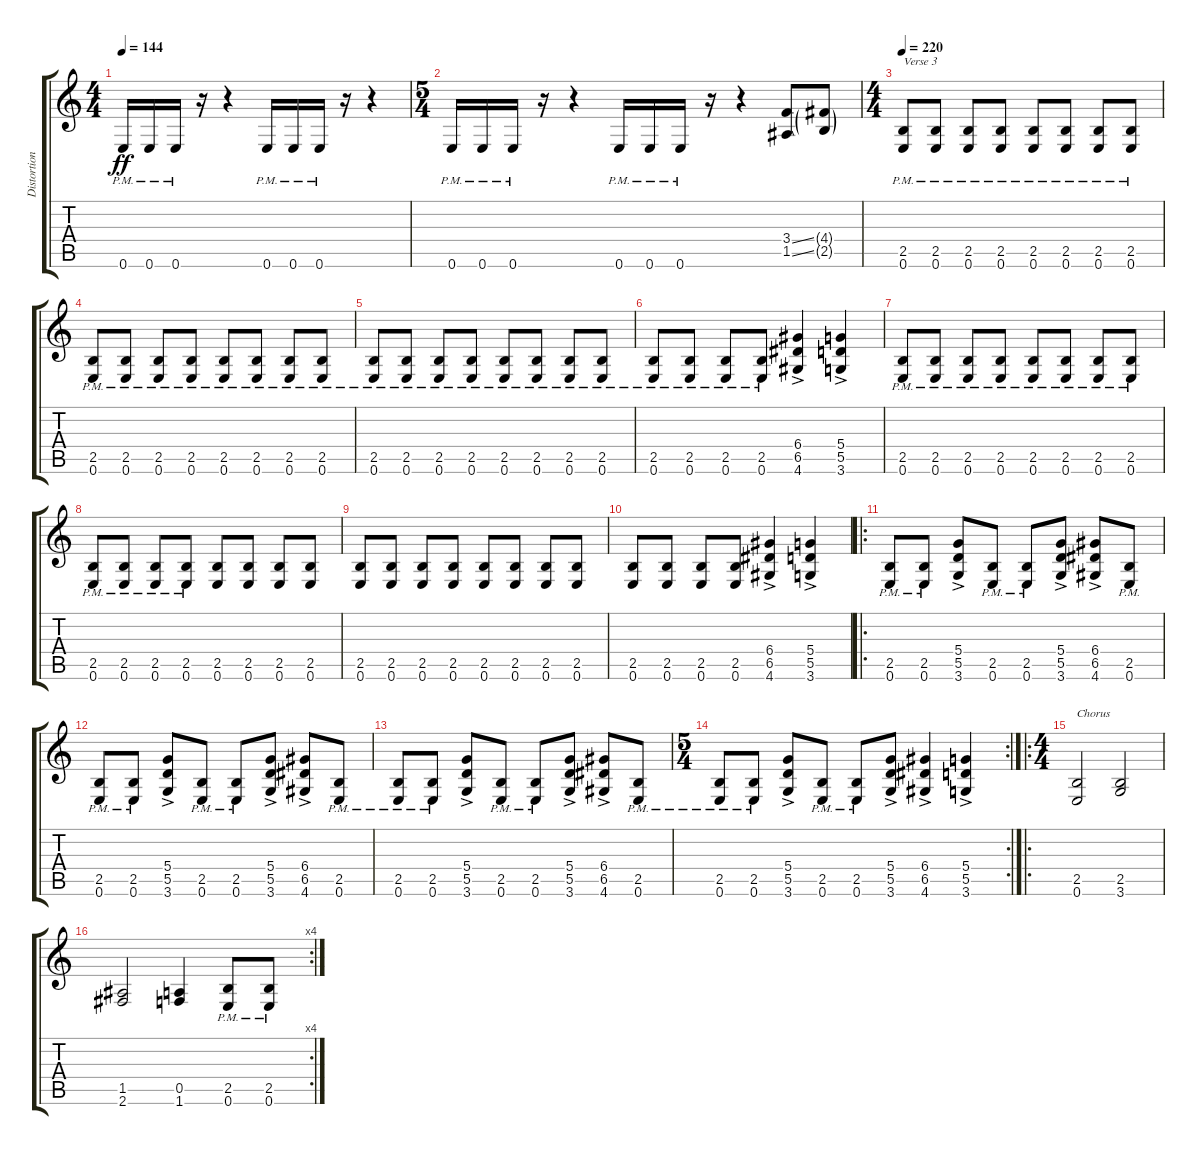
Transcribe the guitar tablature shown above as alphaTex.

\track ("Distortion Guitar 2" "Distortion") {instrument distortionguitar}
\staff {score tabs}
\tuning (E4 B3 G3 D3 A2 E2) {hide}
\ts (4 4)
\tempo 144
\clef g2
\ks c
0.6{pm}.16{dy ff} 0.6{pm}.16 0.6{pm}.16 r.16 r.4 0.6{pm}.16 0.6{pm}.16 0.6{pm}.16 r.16 r.4 |
\ts (5 4)
0.6{pm}.16 0.6{pm}.16 0.6{pm}.16 r.16 r.4 0.6{pm}.16 0.6{pm}.16 0.6{pm}.16 r.16 r.4 (3.4{ss} 1.5{ss}).8 (4.4{g} 2.5{g}).8 |
\ts (4 4)
\tempo 220
(2.5{pm} 0.6{pm}).8{txt "Verse 3"} (2.5{pm} 0.6{pm}).8 (2.5{pm} 0.6{pm}).8 (2.5{pm} 0.6{pm}).8 (2.5{pm} 0.6{pm}).8 (2.5{pm} 0.6{pm}).8 (2.5{pm} 0.6{pm}).8 (2.5{pm} 0.6{pm}).8 |
(2.5{pm} 0.6{pm}).8 (2.5{pm} 0.6{pm}).8 (2.5{pm} 0.6{pm}).8 (2.5{pm} 0.6{pm}).8 (2.5{pm} 0.6{pm}).8 (2.5{pm} 0.6{pm}).8 (2.5{pm} 0.6{pm}).8 (2.5{pm} 0.6{pm}).8 |
(2.5{pm} 0.6{pm}).8 (2.5{pm} 0.6{pm}).8 (2.5{pm} 0.6{pm}).8 (2.5{pm} 0.6{pm}).8 (2.5{pm} 0.6{pm}).8 (2.5{pm} 0.6{pm}).8 (2.5{pm} 0.6{pm}).8 (2.5{pm} 0.6{pm}).8 |
(2.5{pm} 0.6{pm}).8 (2.5{pm} 0.6{pm}).8 (2.5{pm} 0.6{pm}).8 (2.5{pm} 0.6{pm}).8 (6.4{ac} 6.5{ac} 4.6{ac}).4 (5.4{ac} 5.5{ac} 3.6{ac}).4 |
(2.5{pm} 0.6{pm}).8 (2.5{pm} 0.6{pm}).8 (2.5{pm} 0.6{pm}).8 (2.5{pm} 0.6{pm}).8 (2.5{pm} 0.6{pm}).8 (2.5{pm} 0.6{pm}).8 (2.5{pm} 0.6{pm}).8 (2.5{pm} 0.6{pm}).8 |
(2.5{pm} 0.6{pm}).8 (2.5{pm} 0.6{pm}).8 (2.5{pm} 0.6{pm}).8 (2.5{pm} 0.6{pm}).8 (2.5 0.6).8 (2.5 0.6).8 (2.5 0.6).8 (2.5 0.6).8 |
(2.5 0.6).8 (2.5 0.6).8 (2.5 0.6).8 (2.5 0.6).8 (2.5 0.6).8 (2.5 0.6).8 (2.5 0.6).8 (2.5 0.6).8 |
(2.5 0.6).8 (2.5 0.6).8 (2.5 0.6).8 (2.5 0.6).8 (6.4{ac} 6.5{ac} 4.6{ac}).4 (5.4{ac} 5.5{ac} 3.6{ac}).4 |
\ro
(2.5{pm} 0.6{pm}).8 (2.5{pm} 0.6{pm}).8 (5.4{ac} 5.5{ac} 3.6{ac}).8 (2.5{pm} 0.6{pm}).8 (2.5{pm} 0.6{pm}).8 (5.4{ac} 5.5{ac} 3.6{ac}).8 (6.4{ac} 6.5{ac} 4.6{ac}).8 (2.5{pm} 0.6{pm}).8 |
(2.5{pm} 0.6{pm}).8 (2.5{pm} 0.6{pm}).8 (5.4{ac} 5.5{ac} 3.6{ac}).8 (2.5{pm} 0.6{pm}).8 (2.5{pm} 0.6{pm}).8 (5.4{ac} 5.5{ac} 3.6{ac}).8 (6.4{ac} 6.5{ac} 4.6{ac}).8 (2.5{pm} 0.6{pm}).8 |
(2.5{pm} 0.6{pm}).8 (2.5{pm} 0.6{pm}).8 (5.4{ac} 5.5{ac} 3.6{ac}).8 (2.5{pm} 0.6{pm}).8 (2.5{pm} 0.6{pm}).8 (5.4{ac} 5.5{ac} 3.6{ac}).8 (6.4{ac} 6.5{ac} 4.6{ac}).8 (2.5{pm} 0.6{pm}).8 |
\rc 2
\ts (5 4)
(2.5{pm} 0.6{pm}).8 (2.5{pm} 0.6{pm}).8 (5.4{ac} 5.5{ac} 3.6{ac}).8 (2.5{pm} 0.6{pm}).8 (2.5{pm} 0.6{pm}).8 (5.4{ac} 5.5{ac} 3.6{ac}).8 (6.4{ac} 6.5{ac} 4.6{ac}).4 (5.4{ac} 5.5{ac} 3.6{ac}).4 |
\ro
\ts (4 4)
(2.5 0.6).2{txt "Chorus"} (2.5 3.6).2 |
\rc 4
(1.5 2.6).2 (0.5 1.6).4 (2.5{pm} 0.6{pm}).8 (2.5{pm} 0.6{pm}).8
